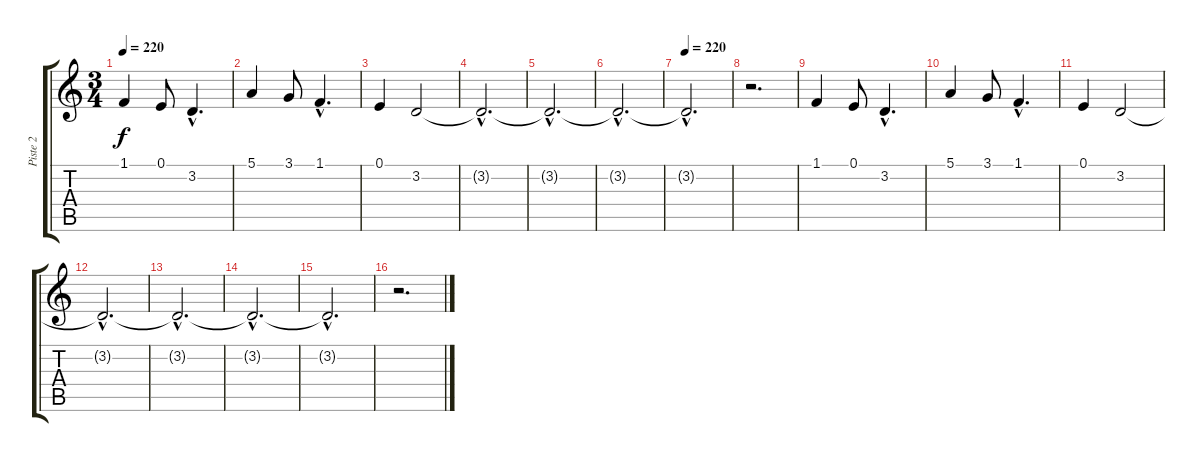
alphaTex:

\track ("Piste 2" "Piste 2") {instrument flute}
\staff {score tabs}
\tuning (E4 B3 G3 D3 A2 E2) {hide}
\ts (3 4)
\tempo 220
\clef g2
\ks c
1.1.4{dy f} 0.1.8 3.2{hac}.4{d} |
5.1.4 3.1.8 1.1{hac}.4{d} |
0.1.4 3.2.2 |
3.2{hac t}.2{d} |
3.2{hac t}.2{d} |
3.2{hac t}.2{d} |
\tempo 220
3.2{hac t}.2{d} |
r.2{d} |
1.1.4 0.1.8 3.2{hac}.4{d} |
5.1.4 3.1.8 1.1{hac}.4{d} |
0.1.4 3.2.2 |
3.2{hac t}.2{d} |
3.2{hac t}.2{d} |
3.2{hac t}.2{d} |
3.2{hac t}.2{d} |
r.2{d}
